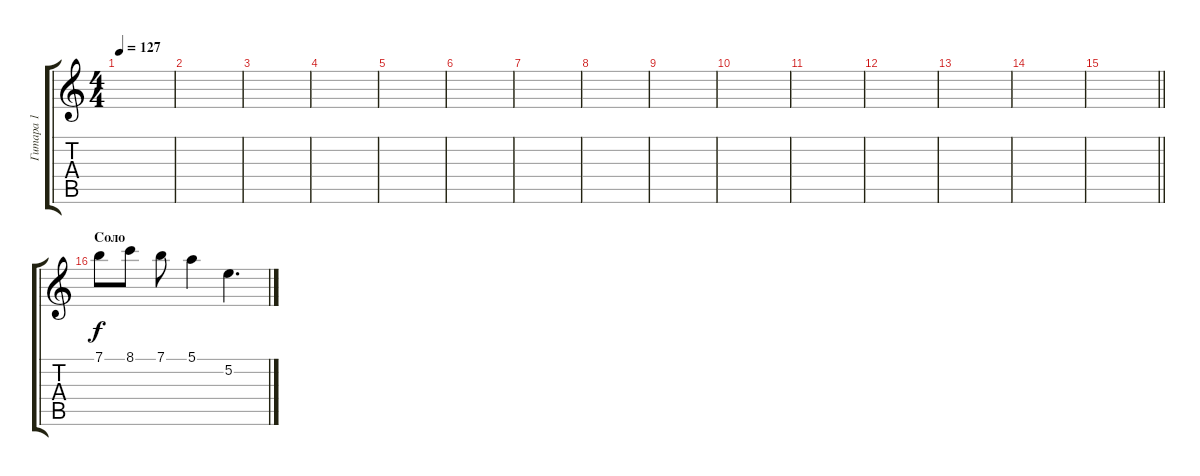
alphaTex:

\track ("Гитара 1" "Гитара 1") {solo instrument distortionguitar}
\staff {score tabs}
\tuning (E4 B3 G3 D3 A2 E2) {hide}
\ts (4 4)
\tempo 127
\clef g2
\ks c
|
|
|
|
|
|
|
|
|
|
|
|
|
|
\barLineRight lightlight
|
\section ("" "Соло")
7.1.8 8.1.8 7.1.8 5.1.4 5.2.4{d}
